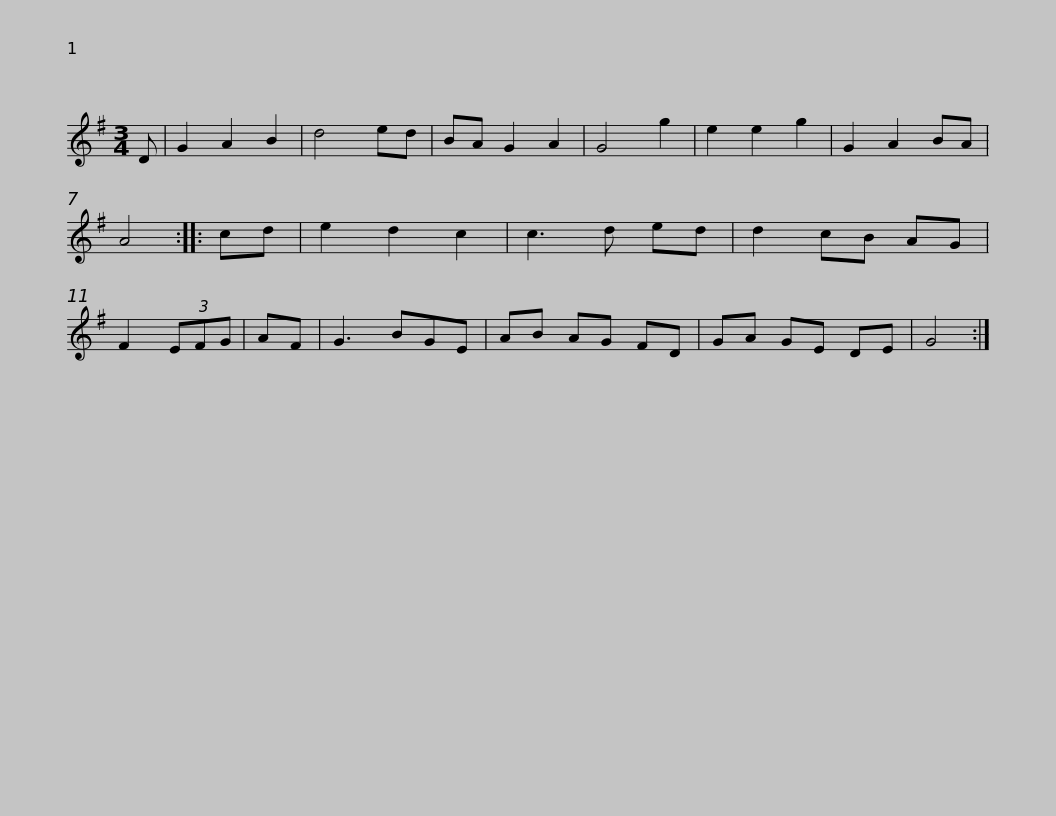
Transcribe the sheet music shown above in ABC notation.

X:1
L:1/8
M:3/4
I:linebreak $
K:Emin
V:1 treble
V:1
 D | G2 A2 B2 | d4 ed | BA G2 A2 | G4 g2 | %5
 e2 e2 g2 | G2 A2 BA | A4 :: cd | e2 d2 c2 | %10
 c3 d ed | d2 cB AG |$ F2 (3EFG | AF | G3 BGE | %15
 AB AG FD | GA GE DE | G4 :| %18
